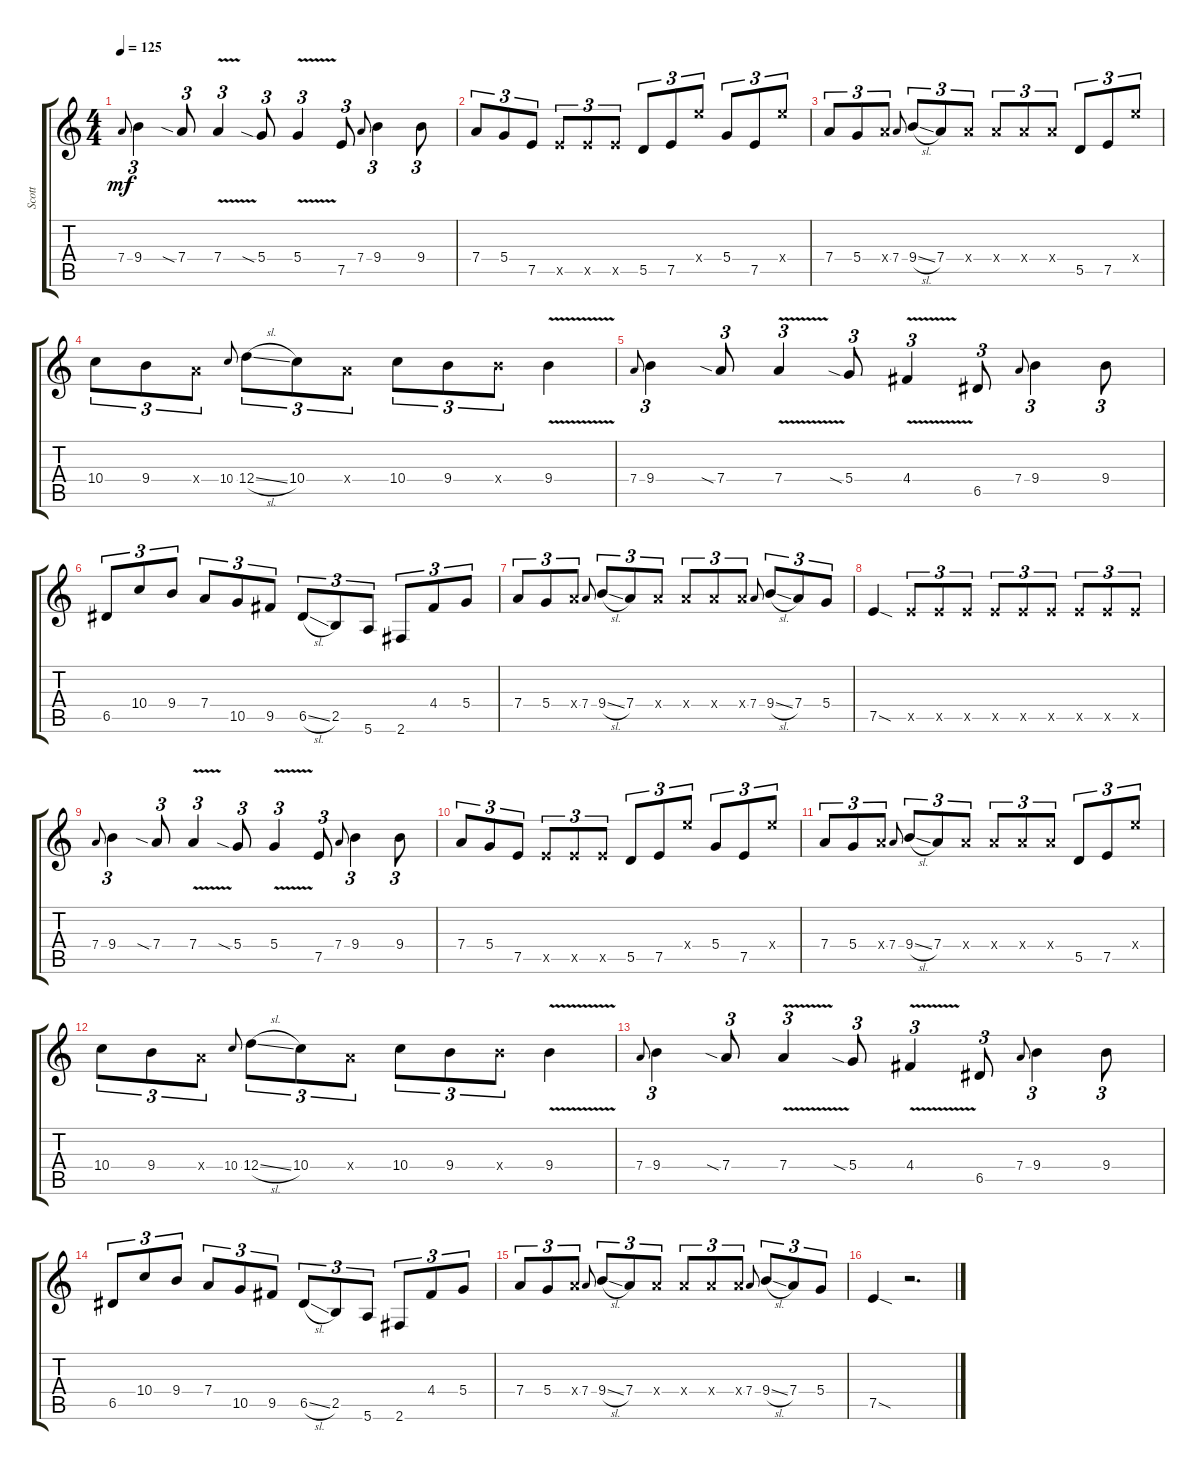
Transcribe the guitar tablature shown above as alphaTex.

\track ("Scott" "Scott") {instrument electricguitarclean}
\staff {score tabs}
\tuning (E4 B3 G3 D3 A2 E2) {hide}
\ts (4 4)
\tempo 125
\clef g2
\ks c
7.4.8{gr onbeat dy mf} 9.4.4{tu (3 2)} 7.4{sia}.8{tu (3 2)} 7.4{v}.4{tu (3 2)} 5.4{sia}.8{tu (3 2)} 5.4{v}.4{tu (3 2)} 7.5.8{tu (3 2)} 7.4.8{gr onbeat} 9.4.4{tu (3 2)} 9.4.8{tu (3 2)} |
7.4.8{tu (3 2)} 5.4.8{tu (3 2)} 7.5.8{tu (3 2)} 7.5{x}.8{tu (3 2)} 7.5{x}.8{tu (3 2)} 7.5{x}.8{tu (3 2)} 5.5.8{tu (3 2)} 7.5.8{tu (3 2)} 14.4{x}.8{tu (3 2)} 5.4.8{tu (3 2)} 7.5.8{tu (3 2)} 14.4{x}.8{tu (3 2)} |
7.4.8{tu (3 2)} 5.4.8{tu (3 2)} 7.4{x}.8{tu (3 2)} 7.4.8{gr onbeat} 9.4{sl}.8{tu (3 2)} 7.4.8{tu (3 2)} 7.4{x}.8{tu (3 2)} 7.4{x}.8{tu (3 2)} 7.4{x}.8{tu (3 2)} 7.4{x}.8{tu (3 2)} 5.5.8{tu (3 2)} 7.5.8{tu (3 2)} 14.4{x}.8{tu (3 2)} |
10.4.8{tu (3 2)} 9.4.8{tu (3 2)} 7.4{x}.8{tu (3 2)} 10.4.8{gr onbeat} 12.4{sl}.8{tu (3 2)} 10.4.8{tu (3 2)} 7.4{x}.8{tu (3 2)} 10.4.8{tu (3 2)} 9.4.8{tu (3 2)} 9.4{x}.8{tu (3 2)} 9.4{v}.4 |
7.4.8{gr onbeat} 9.4.4{tu (3 2)} 7.4{sia}.8{tu (3 2)} 7.4{v}.4{tu (3 2)} 5.4{sia}.8{tu (3 2)} 4.4{v}.4{tu (3 2)} 6.5.8{tu (3 2)} 7.4.8{gr onbeat} 9.4.4{tu (3 2)} 9.4.8{tu (3 2)} |
6.5.8{tu (3 2)} 10.4.8{tu (3 2)} 9.4.8{tu (3 2)} 7.4.8{tu (3 2)} 10.5.8{tu (3 2)} 9.5.8{tu (3 2)} 6.5{sl}.8{tu (3 2)} 2.5.8{tu (3 2)} 5.6.8{tu (3 2)} 2.6.8{tu (3 2)} 4.4.8{tu (3 2)} 5.4.8{tu (3 2)} |
7.4.8{tu (3 2)} 5.4.8{tu (3 2)} 7.4{x}.8{tu (3 2)} 7.4.8{gr onbeat} 9.4{sl}.8{tu (3 2)} 7.4.8{tu (3 2)} 7.4{x}.8{tu (3 2)} 7.4{x}.8{tu (3 2)} 7.4{x}.8{tu (3 2)} 7.4{x}.8{tu (3 2)} 7.4.8{gr onbeat} 9.4{sl}.8{tu (3 2)} 7.4.8{tu (3 2)} 5.4.8{tu (3 2)} |
7.5{sod}.4 7.5{x}.8{tu (3 2)} 7.5{x}.8{tu (3 2)} 7.5{x}.8{tu (3 2)} 7.5{x}.8{tu (3 2)} 7.5{x}.8{tu (3 2)} 7.5{x}.8{tu (3 2)} 7.5{x}.8{tu (3 2)} 7.5{x}.8{tu (3 2)} 7.5{x}.8{tu (3 2)} |
7.4.8{gr onbeat} 9.4.4{tu (3 2)} 7.4{sia}.8{tu (3 2)} 7.4{v}.4{tu (3 2)} 5.4{sia}.8{tu (3 2)} 5.4{v}.4{tu (3 2)} 7.5.8{tu (3 2)} 7.4.8{gr onbeat} 9.4.4{tu (3 2)} 9.4.8{tu (3 2)} |
7.4.8{tu (3 2)} 5.4.8{tu (3 2)} 7.5.8{tu (3 2)} 7.5{x}.8{tu (3 2)} 7.5{x}.8{tu (3 2)} 7.5{x}.8{tu (3 2)} 5.5.8{tu (3 2)} 7.5.8{tu (3 2)} 14.4{x}.8{tu (3 2)} 5.4.8{tu (3 2)} 7.5.8{tu (3 2)} 14.4{x}.8{tu (3 2)} |
7.4.8{tu (3 2)} 5.4.8{tu (3 2)} 7.4{x}.8{tu (3 2)} 7.4.8{gr onbeat} 9.4{sl}.8{tu (3 2)} 7.4.8{tu (3 2)} 7.4{x}.8{tu (3 2)} 7.4{x}.8{tu (3 2)} 7.4{x}.8{tu (3 2)} 7.4{x}.8{tu (3 2)} 5.5.8{tu (3 2)} 7.5.8{tu (3 2)} 14.4{x}.8{tu (3 2)} |
10.4.8{tu (3 2)} 9.4.8{tu (3 2)} 7.4{x}.8{tu (3 2)} 10.4.8{gr onbeat} 12.4{sl}.8{tu (3 2)} 10.4.8{tu (3 2)} 7.4{x}.8{tu (3 2)} 10.4.8{tu (3 2)} 9.4.8{tu (3 2)} 9.4{x}.8{tu (3 2)} 9.4{v}.4 |
7.4.8{gr onbeat} 9.4.4{tu (3 2)} 7.4{sia}.8{tu (3 2)} 7.4{v}.4{tu (3 2)} 5.4{sia}.8{tu (3 2)} 4.4{v}.4{tu (3 2)} 6.5.8{tu (3 2)} 7.4.8{gr onbeat} 9.4.4{tu (3 2)} 9.4.8{tu (3 2)} |
6.5.8{tu (3 2)} 10.4.8{tu (3 2)} 9.4.8{tu (3 2)} 7.4.8{tu (3 2)} 10.5.8{tu (3 2)} 9.5.8{tu (3 2)} 6.5{sl}.8{tu (3 2)} 2.5.8{tu (3 2)} 5.6.8{tu (3 2)} 2.6.8{tu (3 2)} 4.4.8{tu (3 2)} 5.4.8{tu (3 2)} |
7.4.8{tu (3 2)} 5.4.8{tu (3 2)} 7.4{x}.8{tu (3 2)} 7.4.8{gr onbeat} 9.4{sl}.8{tu (3 2)} 7.4.8{tu (3 2)} 7.4{x}.8{tu (3 2)} 7.4{x}.8{tu (3 2)} 7.4{x}.8{tu (3 2)} 7.4{x}.8{tu (3 2)} 7.4.8{gr onbeat} 9.4{sl}.8{tu (3 2)} 7.4.8{tu (3 2)} 5.4.8{tu (3 2)} |
7.5{sod}.4 r.2{d}
